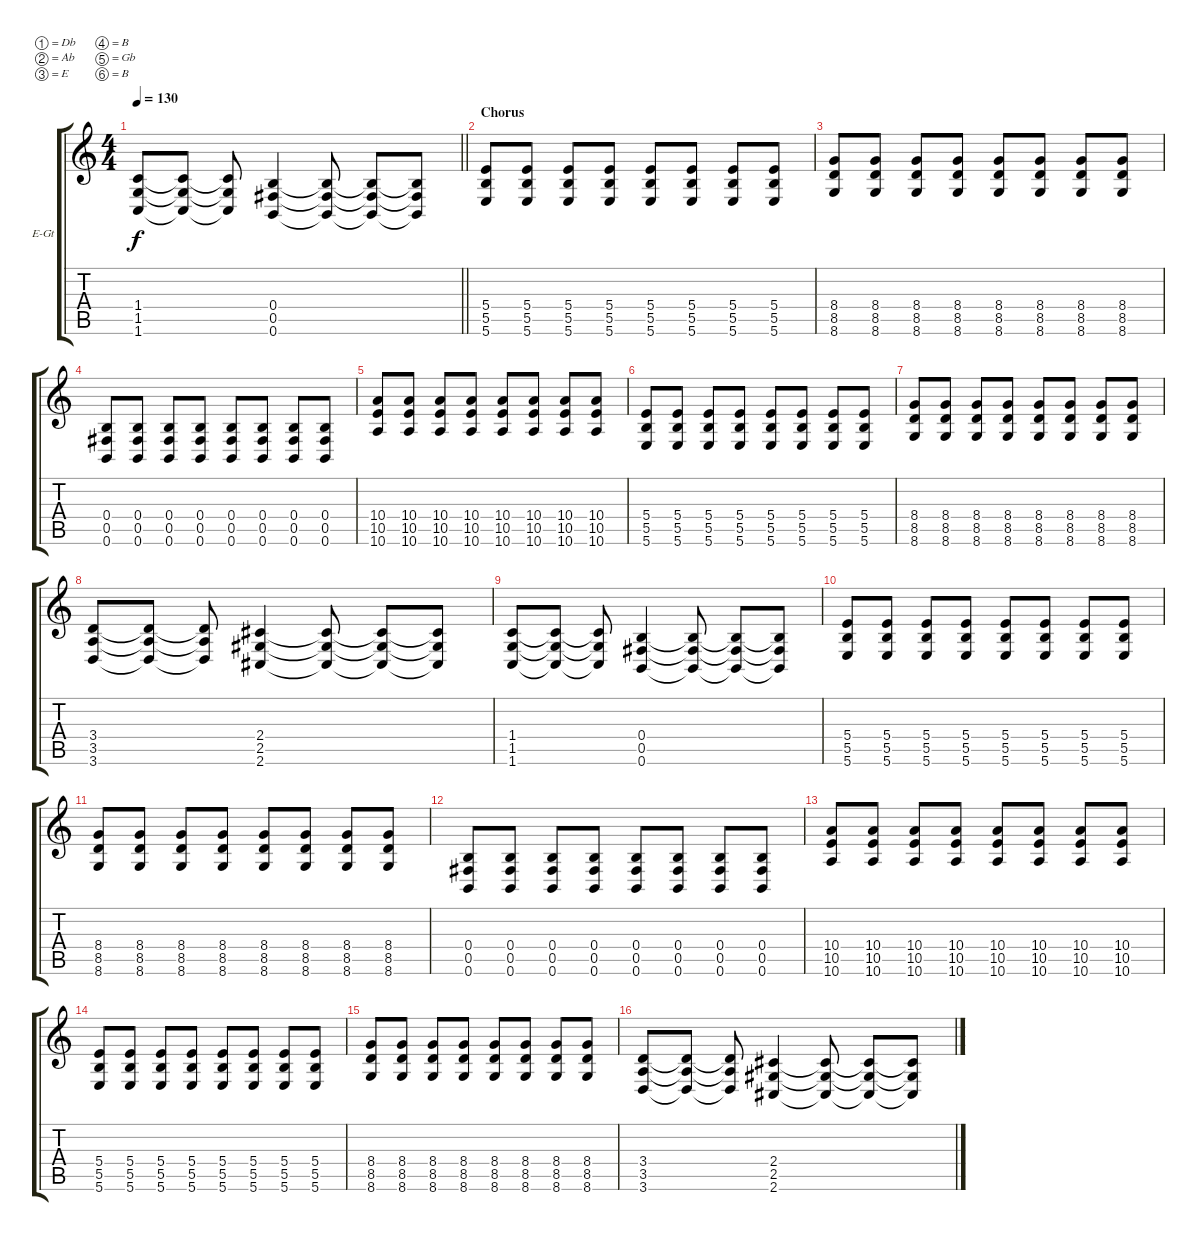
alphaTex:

\bracketExtendMode groupsimilarinstruments
\firstSystemTrackNameOrientation horizontal
\otherSystemsTrackNameOrientation horizontal
\track ("Mick Thomson" "E-Gt") {instrument overdrivenguitar}
\staff {score tabs}
\tuning (Db4 Ab3 E3 B2 Gb2 B1)
\ts (4 4)
\tempo 130
\clef g2
\barLineRight lightlight
\ks c
(1.6 1.5 1.4).8{dy f} (1.6{t} 1.5{t} 1.4{t}).8 (1.6{t} 1.5{t} 1.4{t}).8 (0.6 0.5 0.4).4 (0.6{t} 0.5{t} 0.4{t}).8 (0.6{t} 0.5{t} 0.4{t}).8 (0.6{t} 0.5{t} 0.4{t}).8 |
\section ("" "Chorus")
(5.6 5.5 5.4).8 (5.6 5.5 5.4).8 (5.6 5.5 5.4).8 (5.6 5.5 5.4).8 (5.6 5.5 5.4).8 (5.6 5.5 5.4).8 (5.6 5.5 5.4).8 (5.6 5.5 5.4).8 |
(8.6 8.5 8.4).8 (8.6 8.5 8.4).8 (8.6 8.5 8.4).8 (8.6 8.5 8.4).8 (8.6 8.5 8.4).8 (8.6 8.5 8.4).8 (8.6 8.5 8.4).8 (8.6 8.5 8.4).8 |
(0.6 0.5 0.4).8 (0.6 0.5 0.4).8 (0.6 0.5 0.4).8 (0.6 0.5 0.4).8 (0.6 0.5 0.4).8 (0.6 0.5 0.4).8 (0.6 0.5 0.4).8 (0.6 0.5 0.4).8 |
(10.6 10.5 10.4).8 (10.6 10.5 10.4).8 (10.6 10.5 10.4).8 (10.6 10.5 10.4).8 (10.6 10.5 10.4).8 (10.6 10.5 10.4).8 (10.6 10.5 10.4).8 (10.6 10.5 10.4).8 |
(5.6 5.5 5.4).8 (5.6 5.5 5.4).8 (5.6 5.5 5.4).8 (5.6 5.5 5.4).8 (5.6 5.5 5.4).8 (5.6 5.5 5.4).8 (5.6 5.5 5.4).8 (5.6 5.5 5.4).8 |
(8.6 8.5 8.4).8 (8.6 8.5 8.4).8 (8.6 8.5 8.4).8 (8.6 8.5 8.4).8 (8.6 8.5 8.4).8 (8.6 8.5 8.4).8 (8.6 8.5 8.4).8 (8.6 8.5 8.4).8 |
(3.6 3.5 3.4).8 (3.6{t} 3.5{t} 3.4{t}).8 (3.6{t} 3.5{t} 3.4{t}).8 (2.6 2.5 2.4).4 (2.6{t} 2.5{t} 2.4{t}).8 (2.6{t} 2.5{t} 2.4{t}).8 (2.6{t} 2.5{t} 2.4{t}).8 |
(1.6 1.5 1.4).8 (1.6{t} 1.5{t} 1.4{t}).8 (1.6{t} 1.5{t} 1.4{t}).8 (0.6 0.5 0.4).4 (0.6{t} 0.5{t} 0.4{t}).8 (0.6{t} 0.5{t} 0.4{t}).8 (0.6{t} 0.5{t} 0.4{t}).8 |
(5.6 5.5 5.4).8 (5.6 5.5 5.4).8 (5.6 5.5 5.4).8 (5.6 5.5 5.4).8 (5.6 5.5 5.4).8 (5.6 5.5 5.4).8 (5.6 5.5 5.4).8 (5.6 5.5 5.4).8 |
(8.6 8.5 8.4).8 (8.6 8.5 8.4).8 (8.6 8.5 8.4).8 (8.6 8.5 8.4).8 (8.6 8.5 8.4).8 (8.6 8.5 8.4).8 (8.6 8.5 8.4).8 (8.6 8.5 8.4).8 |
(0.6 0.5 0.4).8 (0.6 0.5 0.4).8 (0.6 0.5 0.4).8 (0.6 0.5 0.4).8 (0.6 0.5 0.4).8 (0.6 0.5 0.4).8 (0.6 0.5 0.4).8 (0.6 0.5 0.4).8 |
(10.6 10.5 10.4).8 (10.6 10.5 10.4).8 (10.6 10.5 10.4).8 (10.6 10.5 10.4).8 (10.6 10.5 10.4).8 (10.6 10.5 10.4).8 (10.6 10.5 10.4).8 (10.6 10.5 10.4).8 |
(5.6 5.5 5.4).8 (5.6 5.5 5.4).8 (5.6 5.5 5.4).8 (5.6 5.5 5.4).8 (5.6 5.5 5.4).8 (5.6 5.5 5.4).8 (5.6 5.5 5.4).8 (5.6 5.5 5.4).8 |
(8.6 8.5 8.4).8 (8.6 8.5 8.4).8 (8.6 8.5 8.4).8 (8.6 8.5 8.4).8 (8.6 8.5 8.4).8 (8.6 8.5 8.4).8 (8.6 8.5 8.4).8 (8.6 8.5 8.4).8 |
(3.6 3.5 3.4).8 (3.6{t} 3.5{t} 3.4{t}).8 (3.6{t} 3.5{t} 3.4{t}).8 (2.6 2.5 2.4).4 (2.6{t} 2.5{t} 2.4{t}).8 (2.6{t} 2.5{t} 2.4{t}).8 (2.6{t} 2.5{t} 2.4{t}).8
